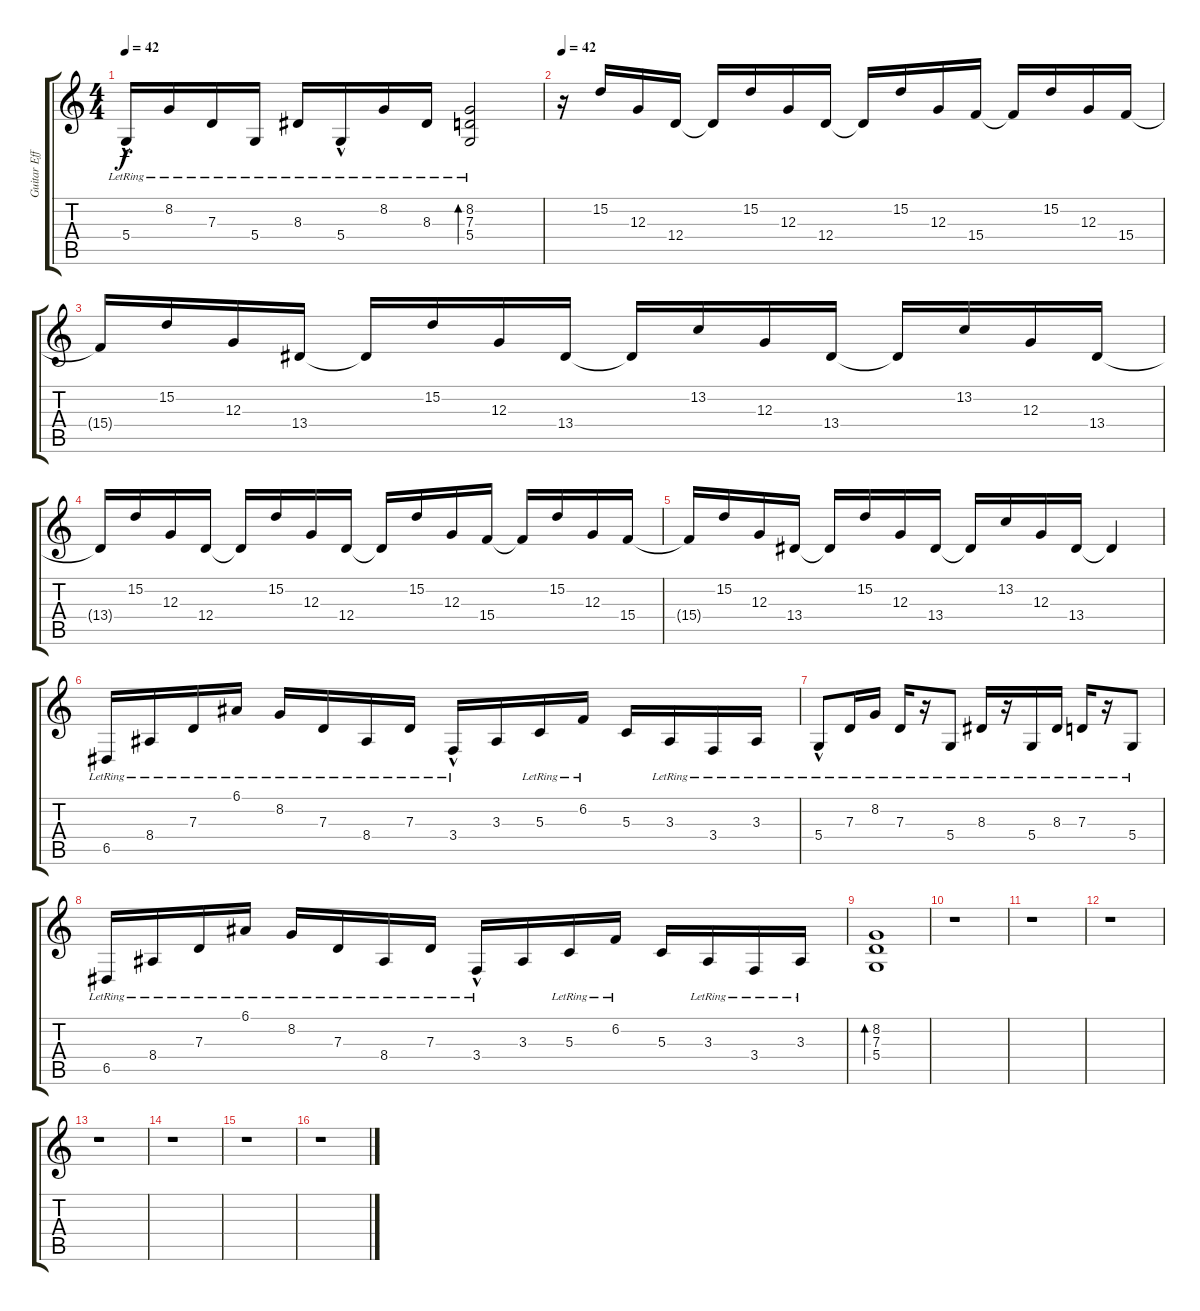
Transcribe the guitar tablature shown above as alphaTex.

\track ("Guitar Effect" "Guitar Eff") {instrument fx8scifi}
\staff {score tabs}
\tuning (E4 B3 G3 D3 A2 E2) {hide}
\ts (4 4)
\tempo 42
\clef g2
\ks c
5.4{hac lr}.16{dy f} 8.2{lr}.16 7.3{lr}.16 5.4{lr}.16 8.3{lr}.16 5.4{hac lr}.16 8.2{lr}.16 8.3{lr}.16 (8.2{lr} 7.3{lr} 5.4{lr}).2{bd 120} |
\tempo 42
r.16 15.2.16 12.3.16 12.4.16 12.4{t}.16 15.2.16 12.3.16 12.4.16 12.4{t}.16 15.2.16 12.3.16 15.4.16 15.4{t}.16 15.2.16 12.3.16 15.4.16 |
15.4{t}.16 15.2.16 12.3.16 13.4.16 13.4{t}.16 15.2.16 12.3.16 13.4.16 13.4{t}.16 13.2.16 12.3.16 13.4.16 13.4{t}.16 13.2.16 12.3.16 13.4.16 |
13.4{t}.16 15.2.16 12.3.16 12.4.16 12.4{t}.16 15.2.16 12.3.16 12.4.16 12.4{t}.16 15.2.16 12.3.16 15.4.16 15.4{t}.16 15.2.16 12.3.16 15.4.16 |
15.4{t}.16 15.2.16 12.3.16 13.4.16 13.4{t}.16 15.2.16 12.3.16 13.4.16 13.4{t}.16 13.2.16 12.3.16 13.4.16 13.4{t}.4 |
6.5{lr}.16 8.4{lr}.16 7.3{lr}.16 6.1{lr}.16 8.2{lr}.16 7.3{lr}.16 8.4{lr}.16 7.3{lr}.16 3.4{hac lr}.16 3.3.16 5.3{lr}.16 6.2{lr}.16 5.3.16 3.3{lr}.16 3.4{lr}.16 3.3{lr}.16 |
5.4{hac lr}.8 7.3{lr}.16 8.2{lr}.16 7.3{lr}.16 r.16 5.4{lr}.8 8.3{lr}.16 r.16 5.4{lr}.16 8.3{lr}.16 7.3{lr}.16 r.16 5.4{lr}.8 |
6.5{lr}.16 8.4{lr}.16 7.3{lr}.16 6.1{lr}.16 8.2{lr}.16 7.3{lr}.16 8.4{lr}.16 7.3{lr}.16 3.4{hac lr}.16 3.3.16 5.3{lr}.16 6.2{lr}.16 5.3.16 3.3{lr}.16 3.4{lr}.16 3.3{lr}.16 |
(8.2 7.3 5.4).1{bd 120} |
r.1 |
r.1 |
r.1 |
r.1 |
r.1 |
r.1 |
r.1
